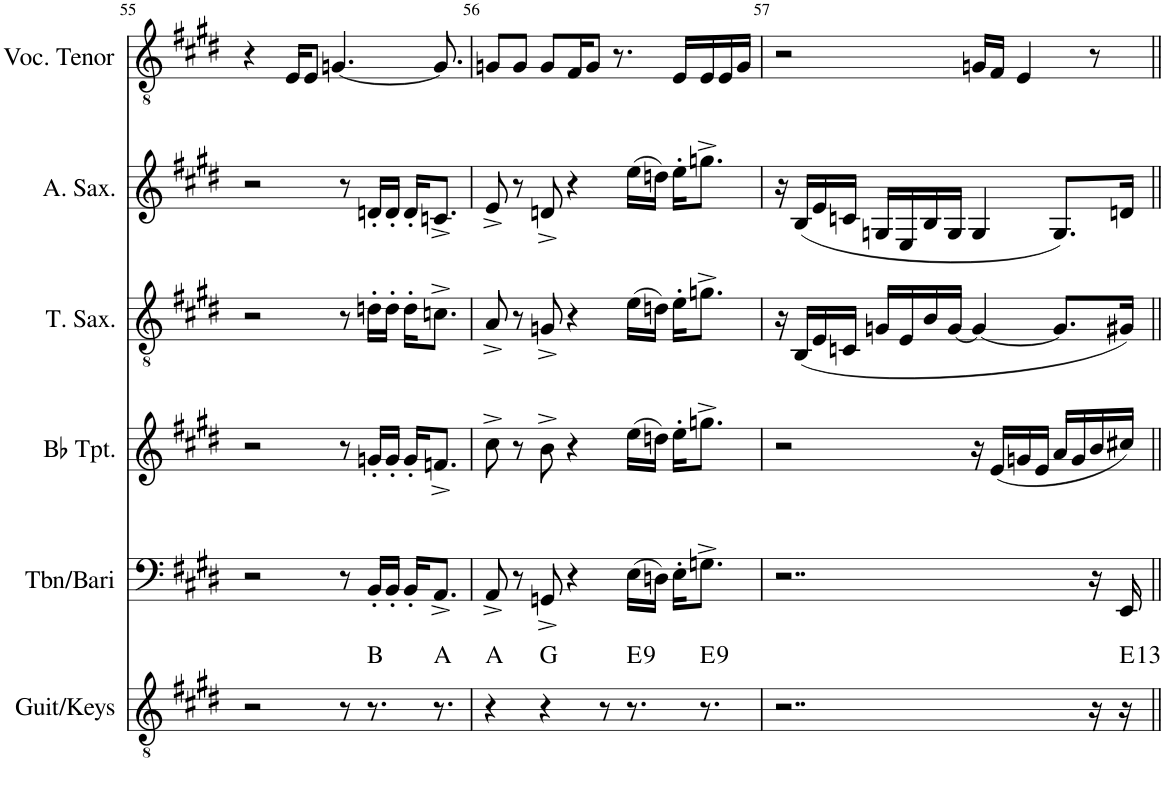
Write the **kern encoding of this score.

**kern	**harte	**kern	**kern	**kern	**kern	**kern
*part6	*part6	*part5	*part4	*part3	*part2	*part1
*staff6	*	*staff5	*staff4	*staff3	*staff2	*staff1
*I"Guit/Keys	*	*I"Tbn/Bari	*I"Bb Trumpet	*I"T. Sax.	*I"Alto Sax	*I"Voc. Tenor
*I'Guit/Keys	*	*I'Tbn/Bari	*I'Bb Tpt.	*I'T. Sax.	*I'A. Sax.	*I'Voc. Tenor
!!LO:PB:g=z
*clefGv2	*	*clefF4	*clefG2	*clefGv2	*clefG2	*clefGv2
*	*	*	*ITrd1c2	*ITrd8c14	*ITrd5c9	*
*k[f#c#g#d#]	*	*k[f#c#g#d#]	*k[f#c#g#d#]	*k[f#c#g#d#]	*k[f#c#g#d#]	*k[f#c#g#d#]
*M4/4	*	*M4/4	*M4/4	*M4/4	*M4/4	*M4/4
=55	=55	=55	=55	=55	=55	=55
2r	.	2r	2r	2r	2r	4r
.	.	.	.	.	.	16E/KL
.	.	.	.	.	.	8E/J
.	.	.	.	.	.	[4.Gn/
8r	.	8r	8r	8r	8r	.
8.r	B:maj	16BB'/LL	16gn'/LL	16dn'\LL	16dn'/LL	.
.	.	16BB'/JJ	16g'/JJ	16d'\JJ	16d'/JJ	.
.	.	16BB'/KL	16g'/KL	16d'\KL	16d'/KL	.
8.r	A:maj	8.AA^/J	8.fn^/J	8.cn^\J	8.cn^/J	8.G/]
=56	=56	=56	=56	=56	=56	=56
4r	A:maj	8AA^/	8cc#^\	8A^/	8e^/	8Gn/L
.	.	8r	8r	8r	8r	8G/J
4r	G:maj	8GGn^/	8b^\	8Gn^/	8dn^/	8G/L
.	.	4r	4r	4r	4r	16F#/K
.	.	.	.	.	.	8G/J
8r	.	.	.	.	.	.
.	.	.	.	.	.	8.r
!	!LO:H:kt=9	!	!	!	!	!
8.r	E:9	(16E\LL	(16ee\LL	(16e\LL	(16ee\LL	.
.	.	16Dn\JJ)	16ddn\JJ)	16dn\JJ)	16ddn\JJ)	.
.	.	16E'\KL	16ee'\KL	16e'\KL	16ee'\KL	16E/LL
!	!LO:H:kt=9	!	!	!	!	!
8.r	E:9	8.Gn^\J	8.ggn^\J	8.gn^\J	8.ggn^\J	16E/
.	.	.	.	.	.	16E/
.	.	.	.	.	.	16G/JJ
=57	=57	=57	=57	=57	=57	=57
2..r	.	2..r	2r	16r	16r	2r
.	.	.	.	(16BB/LL	(16B/LL	.
.	.	.	.	16E/	16e/	.
.	.	.	.	16Cn/JJ	16cn/JJ	.
.	.	.	.	16Gn/LL	16Gn/LL	.
.	.	.	.	16E/	16E/	.
.	.	.	.	16B/	16B/	.
.	.	.	.	[16G/JJ	16G/JJ	.
.	.	.	16r	4G/_	4G/	16Gn/LL
.	.	.	(16e/LL	.	.	16F#/JJ
.	.	.	16gn/	.	.	4E/
.	.	.	16e/JJ	.	.	.
.	.	.	16a/LL	8.G/L]	8.G/L)	.
.	.	.	16g/	.	.	.
16r	.	16r	16b/	.	.	8r
!	!LO:H:kt=13	!	!	!	!	!
16r	E:9(11,13)	16EE/	16cc#X/JJ)	16G#X/Jk)	16dn/Jk	.
=||	=||	=||	=||	=||	=||	=||
*-	*-	*-	*-	*-	*-	*-
